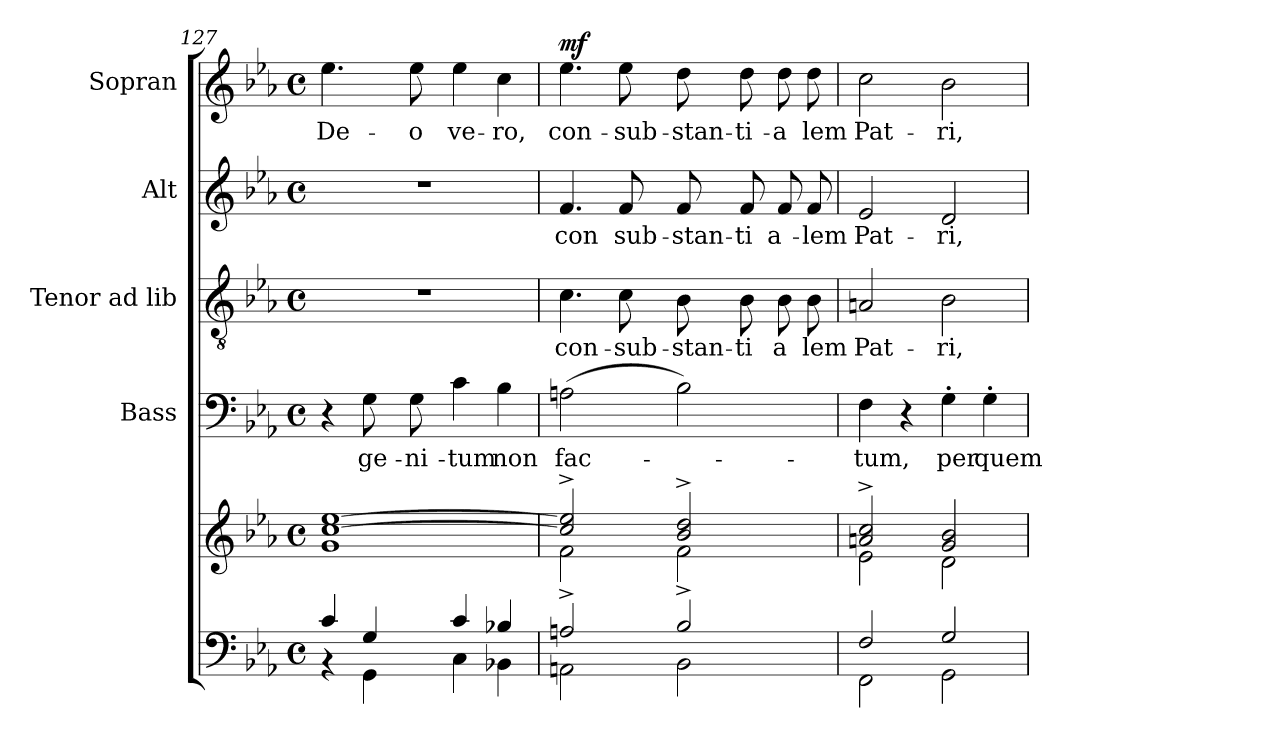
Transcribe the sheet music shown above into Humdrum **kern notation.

**kern	**kern	**kern	**text	**kern	**text	**kern	**text	**kern	**text	**dynam
*part5	*part5	*part4	*part4	*part3	*part3	*part2	*part2	*part1	*part1	*part1
*staff6	*staff5	*staff4	*staff4	*staff3	*staff3	*staff2	*staff2	*staff1	*staff1	*staff1
*	*	*I"Bass	*	*I"Tenor ad lib	*	*I"Alt	*	*I"Sopran	*	*
*	*	*I'B	*	*I'T	*	*I'A	*	*I'S	*	*
*clefF4	*clefG2	*clefF4	*	*clefGv2	*	*clefG2	*	*clefG2	*	*
*k[b-e-a-]	*k[b-e-a-]	*k[b-e-a-]	*	*k[b-e-a-]	*	*k[b-e-a-]	*	*k[b-e-a-]	*	*
*E-:	*E-:	*E-:	*	*E-:	*	*E-:	*	*E-:	*	*
*M4/4	*M4/4	*M4/4	*	*M4/4	*	*M4/4	*	*M4/4	*	*
*met(c)	*met(c)	*met(c)	*	*met(c)	*	*met(c)	*	*met(c)	*	*
=127	=127	=127	=127	=127	=127	=127	=127	=127	=127	=127
*^	*^	*	*	*	*	*	*	*	*	*
!	!	!	!	!	!	!	!	!	!	!	!LO:LY:b	!
4c/	4rBB	[>1cc [>1ee-	1g	4r	.	1r	.	1r	.	4.ee-\	De-	.
!	!	!	!	!	!LO:LY:b	!	!	!	!	!	!	!
4G/	4GG\	.	.	8G\	ge­-	.	.	.	.	.	.	.
!	!	!	!	!	!LO:LY:b	!	!	!	!	!	!LO:LY:b	!
.	.	.	.	8G\	-ni­-	.	.	.	.	8ee-\	-o	.
!	!	!	!	!	!LO:LY:b	!	!	!	!	!	!LO:LY:b	!
4c/	4C\	.	.	4c\	-tum	.	.	.	.	4ee-\	ve-	.
!	!	!	!	!	!LO:LY:b	!	!	!	!	!	!LO:LY:b	!
4B-X/	4BB-X\	.	.	4B-\	non	.	.	.	.	4cc\	-ro,	.
=128	=128	=128	=128	=128	=128	=128	=128	=128	=128	=128	=128	=128
!	!	!	!	!	!LO:LY:b	!	!LO:LY:b	!	!LO:LY:b	!	!LO:LY:b	!LO:DY:a
2An^>/	2AAn\	2cc/]^> 2ee-/]^>	2f\	(>2An\	fac-	4.c\	con­ -	4.f/	con­	4.ee-\	con­ -	mf
!	!	!	!	!	!	!	!LO:LY:b	!	!LO:LY:b	!	!LO:LY:b	!
.	.	.	.	.	.	8c\	- sub­-	8f/	sub­-	8ee-\	-sub­-	.
!	!	!	!	!	!	!	!LO:LY:b	!	!LO:LY:b	!	!LO:LY:b	!
2B-^>/	2BB-\	2b-/^> 2dd/^>	2f\	2B-\)	.	8B-\	- stan­-	8f/	- stan­-	8dd\	- stan­-	.
!	!	!	!	!	!	!	!LO:LY:b	!	!LO:LY:b	!	!LO:LY:b	!
.	.	.	.	.	.	8B-\	- ti­	8f/	- ti­	8dd\	- ti­-	.
!	!	!	!	!	!	!	!LO:LY:b	!	!LO:LY:b	!	!LO:LY:b	!
.	.	.	.	.	.	8B-\	a­	8f/	a­-	8dd\	- a­	.
!	!	!	!	!	!	!	!LO:LY:b	!	!LO:LY:b	!	!LO:LY:b	!
.	.	.	.	.	.	8B-\	lem	8f/	- lem	8dd\	lem	.
=129	=129	=129	=129	=129	=129	=129	=129	=129	=129	=129	=129	=129
!	!	!	!	!	!LO:LY:b	!	!LO:LY:b	!	!LO:LY:b	!	!LO:LY:b	!
2F/	2FF\	2an/^> 2cc/^>	2e-\	4F\	-tum,	2An/	Pat-	2e-/	Pat-	2cc\	Pat-	.
.	.	.	.	4r	.	.	.	.	.	.	.	.
!	!	!	!	!	!LO:LY:b	!	!LO:LY:b	!	!LO:LY:b	!	!LO:LY:b	!
2G/	2GG\	2g/ 2b-/	2d\	4G'>\	per	2B-\	-ri,	2d/	-ri,	2b-\	-ri,	.
!	!	!	!	!	!LO:LY:b	!	!	!	!	!	!	!
.	.	.	.	4G'>\	quem	.	.	.	.	.	.	.
*v	*v	*	*	*	*	*	*	*	*	*	*	*
*	*v	*v	*	*	*	*	*	*	*	*	*
=	=	=	=	=	=	=	=	=	=	=
*-	*-	*-	*-	*-	*-	*-	*-	*-	*-	*-
